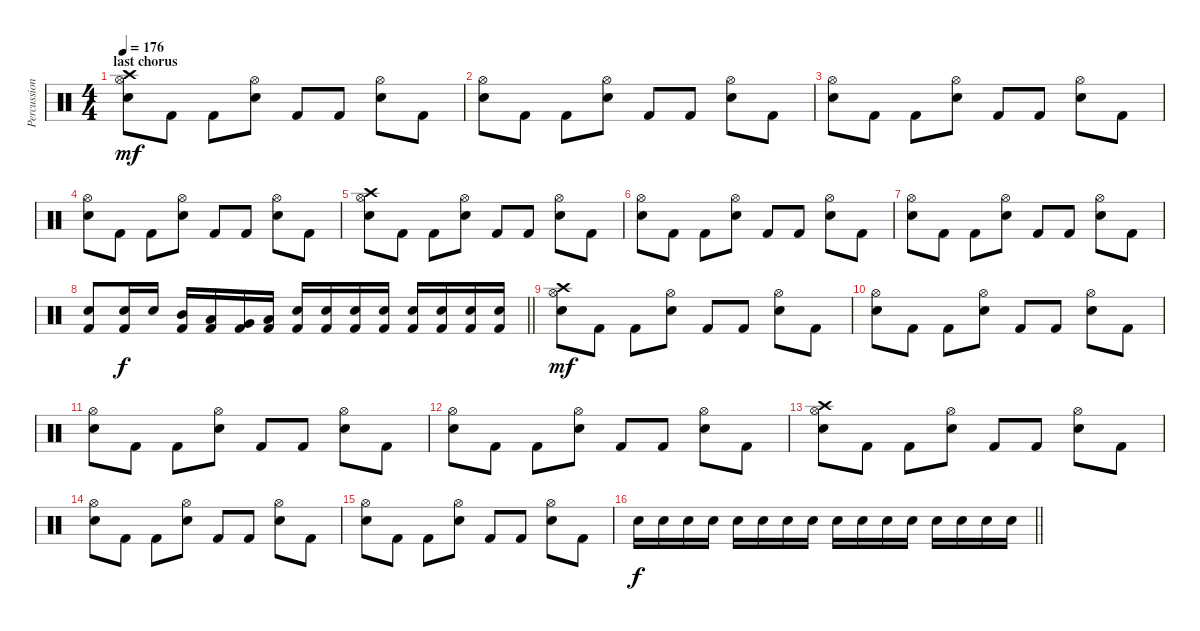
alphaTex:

\track ("Percussion" "Percussion") {instrument percussion}
\staff {score}
\articulation defaults
\ts (4 4)
\section ("" "last chorus")
\tempo 176
\clef neutral
\ks c
("Snare (hit) 2" "Hi-Hat (open)" "Crash high (hit)").8{dy mf} "Kick (hit) 2".8 "Kick (hit) 2".8 ("Snare (hit) 2" "Hi-Hat (open)").8 "Kick (hit) 2".8 "Kick (hit) 2".8 ("Snare (hit) 2" "Hi-Hat (open)").8 "Kick (hit) 2".8 |
("Snare (hit) 2" "Hi-Hat (open)").8 "Kick (hit) 2".8 "Kick (hit) 2".8 ("Snare (hit) 2" "Hi-Hat (open)").8 "Kick (hit) 2".8 "Kick (hit) 2".8 ("Snare (hit) 2" "Hi-Hat (open)").8 "Kick (hit) 2".8 |
("Snare (hit) 2" "Hi-Hat (open)").8 "Kick (hit) 2".8 "Kick (hit) 2".8 ("Snare (hit) 2" "Hi-Hat (open)").8 "Kick (hit) 2".8 "Kick (hit) 2".8 ("Snare (hit) 2" "Hi-Hat (open)").8 "Kick (hit) 2".8 |
("Snare (hit) 2" "Hi-Hat (open)").8 "Kick (hit) 2".8 "Kick (hit) 2".8 ("Snare (hit) 2" "Hi-Hat (open)").8 "Kick (hit) 2".8 "Kick (hit) 2".8 ("Snare (hit) 2" "Hi-Hat (open)").8 "Kick (hit) 2".8 |
("Snare (hit) 2" "Hi-Hat (open)" "Crash high (hit)").8 "Kick (hit) 2".8 "Kick (hit) 2".8 ("Snare (hit) 2" "Hi-Hat (open)").8 "Kick (hit) 2".8 "Kick (hit) 2".8 ("Snare (hit) 2" "Hi-Hat (open)").8 "Kick (hit) 2".8 |
("Snare (hit) 2" "Hi-Hat (open)").8 "Kick (hit) 2".8 "Kick (hit) 2".8 ("Snare (hit) 2" "Hi-Hat (open)").8 "Kick (hit) 2".8 "Kick (hit) 2".8 ("Snare (hit) 2" "Hi-Hat (open)").8 "Kick (hit) 2".8 |
("Snare (hit) 2" "Hi-Hat (open)").8 "Kick (hit) 2".8 "Kick (hit) 2".8 ("Snare (hit) 2" "Hi-Hat (open)").8 "Kick (hit) 2".8 "Kick (hit) 2".8 ("Snare (hit) 2" "Hi-Hat (open)").8 "Kick (hit) 2".8 |
\barLineRight lightlight
("Snare (hit) 2" "Kick (hit) 2").8 ("Snare (hit) 2" "Kick (hit) 2").16{dy f} "Snare (hit) 2".16 ("Mid Tom (hit)" "Kick (hit) 2").16 ("Low Tom (hit)" "Kick (hit) 2").16 ("Very Low Tom (hit)" "Kick (hit) 2").16 ("Low Floor Tom (hit)" "Kick (hit) 2").16 ("Snare (hit) 2" "Kick (hit) 2").16 ("Snare (hit) 2" "Kick (hit) 2").16 ("Snare (hit) 2" "Kick (hit) 2").16 ("Snare (hit) 2" "Kick (hit) 2").16 ("Snare (hit) 2" "Kick (hit) 2").16 ("Snare (hit) 2" "Kick (hit) 2").16 ("Snare (hit) 2" "Kick (hit) 2").16 ("Snare (hit) 2" "Kick (hit) 2").16 |
("Snare (hit) 2" "Hi-Hat (open)" "Crash high (hit)").8{dy mf} "Kick (hit) 2".8 "Kick (hit) 2".8 ("Snare (hit) 2" "Hi-Hat (open)").8 "Kick (hit) 2".8 "Kick (hit) 2".8 ("Snare (hit) 2" "Hi-Hat (open)").8 "Kick (hit) 2".8 |
("Snare (hit) 2" "Hi-Hat (open)").8 "Kick (hit) 2".8 "Kick (hit) 2".8 ("Snare (hit) 2" "Hi-Hat (open)").8 "Kick (hit) 2".8 "Kick (hit) 2".8 ("Snare (hit) 2" "Hi-Hat (open)").8 "Kick (hit) 2".8 |
("Snare (hit) 2" "Hi-Hat (open)").8 "Kick (hit) 2".8 "Kick (hit) 2".8 ("Snare (hit) 2" "Hi-Hat (open)").8 "Kick (hit) 2".8 "Kick (hit) 2".8 ("Snare (hit) 2" "Hi-Hat (open)").8 "Kick (hit) 2".8 |
("Snare (hit) 2" "Hi-Hat (open)").8 "Kick (hit) 2".8 "Kick (hit) 2".8 ("Snare (hit) 2" "Hi-Hat (open)").8 "Kick (hit) 2".8 "Kick (hit) 2".8 ("Snare (hit) 2" "Hi-Hat (open)").8 "Kick (hit) 2".8 |
("Snare (hit) 2" "Hi-Hat (open)" "Crash high (hit)").8 "Kick (hit) 2".8 "Kick (hit) 2".8 ("Snare (hit) 2" "Hi-Hat (open)").8 "Kick (hit) 2".8 "Kick (hit) 2".8 ("Snare (hit) 2" "Hi-Hat (open)").8 "Kick (hit) 2".8 |
("Snare (hit) 2" "Hi-Hat (open)").8 "Kick (hit) 2".8 "Kick (hit) 2".8 ("Snare (hit) 2" "Hi-Hat (open)").8 "Kick (hit) 2".8 "Kick (hit) 2".8 ("Snare (hit) 2" "Hi-Hat (open)").8 "Kick (hit) 2".8 |
("Snare (hit) 2" "Hi-Hat (open)").8 "Kick (hit) 2".8 "Kick (hit) 2".8 ("Snare (hit) 2" "Hi-Hat (open)").8 "Kick (hit) 2".8 "Kick (hit) 2".8 ("Snare (hit) 2" "Hi-Hat (open)").8 "Kick (hit) 2".8 |
\barLineRight lightlight "Snare (hit) 2".16{dy f} "Snare (hit) 2".16 "Snare (hit) 2".16 "Snare (hit) 2".16 "Snare (hit) 2".16 "Snare (hit) 2".16 "Snare (hit) 2".16 "Snare (hit) 2".16 "Snare (hit) 2".16 "Snare (hit) 2".16 "Snare (hit) 2".16 "Snare (hit) 2".16 "Snare (hit) 2".16 "Snare (hit) 2".16 "Snare (hit) 2".16 "Snare (hit) 2".16
